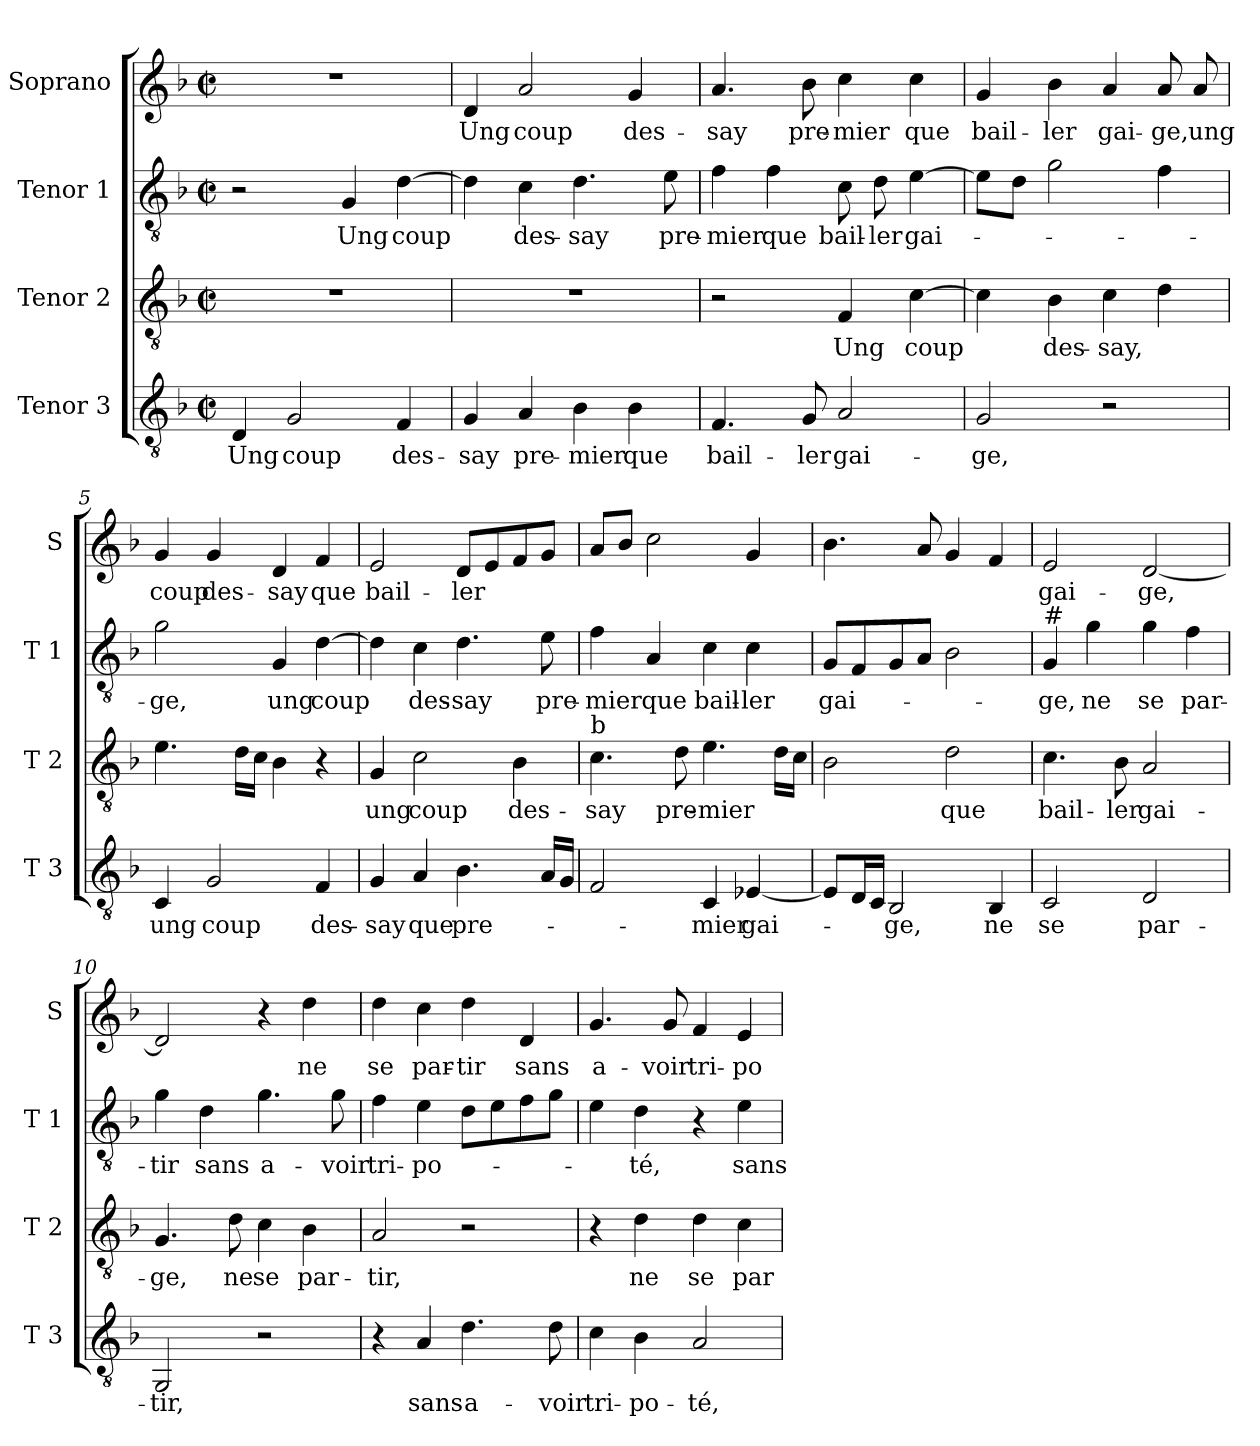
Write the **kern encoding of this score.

**kern	**text	**kern	**text	**kern	**text	**kern	**text
*part4	*part4	*part3	*part3	*part2	*part2	*part1	*part1
*staff4	*staff4	*staff3	*staff3	*staff2	*staff2	*staff1	*staff1
*I"Tenor 3	*	*I"Tenor 2	*	*I"Tenor 1	*	*I"Soprano	*
*I'T 3	*	*I'T 2	*	*I'T 1	*	*I'S	*
*clefGv2	*	*clefGv2	*	*clefGv2	*	*clefG2	*
*k[b-]	*	*k[b-]	*	*k[b-]	*	*k[b-]	*
*F:	*	*F:	*	*F:	*	*F:	*
*M2/2	*	*M2/2	*	*M2/2	*	*M2/2	*
*met(c|)	*	*met(c|)	*	*met(c|)	*	*met(c|)	*
=1	=1	=1	=1	=1	=1	=1	=1
!	!LO:LY:b	!	!	!	!	!	!
4D/	Ung	1r	.	2r	.	1r	.
!	!LO:LY:b	!	!	!	!	!	!
2G/	coup	.	.	.	.	.	.
!	!	!	!	!	!LO:LY:b	!	!
.	.	.	.	4G/	Ung	.	.
!	!LO:LY:b	!	!	!	!LO:LY:b	!	!
4F/	des-	.	.	[4d\	coup	.	.
=2	=2	=2	=2	=2	=2	=2	=2
!	!LO:LY:b	!	!	!	!	!	!LO:LY:b
4G/	-say	1r	.	4d\]	.	4d/	Ung
!	!LO:LY:b	!	!	!	!LO:LY:b	!	!LO:LY:b
4A/	pre-	.	.	4c\	des-	2a/	coup
!	!LO:LY:b	!	!	!	!LO:LY:b	!	!
4B-\	-mier	.	.	4.d\	-say	.	.
!	!LO:LY:b	!	!	!	!	!	!LO:LY:b
4B-\	que	.	.	.	.	4g/	des-
!	!	!	!	!	!LO:LY:b	!	!
.	.	.	.	8e\	pre-	.	.
=3	=3	=3	=3	=3	=3	=3	=3
!	!LO:LY:b	!	!	!	!LO:LY:b	!	!LO:LY:b
4.F/	bail-	2r	.	4f\	-mier	4.a/	-say
!	!	!	!	!	!LO:LY:b	!	!
.	.	.	.	4f\	que	.	.
!	!LO:LY:b	!	!	!	!	!	!LO:LY:b
8G/	-ler	.	.	.	.	8b-\	pre-
!	!LO:LY:b	!	!LO:LY:b	!	!LO:LY:b	!	!LO:LY:b
2A/	gai-	4F/	Ung	8c\	bail-	4cc\	-mier
!	!	!	!	!	!LO:LY:b	!	!
.	.	.	.	8d\	-ler	.	.
!	!	!	!LO:LY:b	!	!LO:LY:b	!	!LO:LY:b
.	.	[4c\	coup	[4e\	gai-	4cc\	que
=4	=4	=4	=4	=4	=4	=4	=4
!	!LO:LY:b	!	!	!	!	!	!LO:LY:b
2G/	-ge,	4c\]	.	8e\L]	.	4g/	bail-
.	.	.	.	8d\J	.	.	.
!	!	!	!LO:LY:b	!	!	!	!LO:LY:b
.	.	4B-\	des-	2g\	.	4b-\	-ler
!	!	!	!LO:LY:b	!	!	!	!LO:LY:b
2r	.	4c\	-say,	.	.	4a/	gai-
!	!	!	!	!	!	!	!LO:LY:b
.	.	4d\	.	4f\	.	8a/	-ge,
!	!	!	!	!	!	!	!LO:LY:b
.	.	.	.	.	.	8a/	ung
!!LO:LB:g=z
=5	=5	=5	=5	=5	=5	=5	=5
!	!LO:LY:b	!	!	!	!LO:LY:b	!	!LO:LY:b
4C/	ung	4.e\	.	2g\	-ge,	4g/	coup
!	!LO:LY:b	!	!	!	!	!	!LO:LY:b
2G/	coup	.	.	.	.	4g/	des-
.	.	16d\LL	.	.	.	.	.
.	.	16c\JJ	.	.	.	.	.
!	!	!	!	!	!LO:LY:b	!	!LO:LY:b
.	.	4B-\	.	4G/	ung	4d/	-say
!	!LO:LY:b	!	!	!	!LO:LY:b	!	!LO:LY:b
4F/	des-	4r	.	[4d\	coup	4f/	que
=6	=6	=6	=6	=6	=6	=6	=6
!	!LO:LY:b	!	!LO:LY:b	!	!	!	!LO:LY:b
4G/	-say	4G/	ung	4d\]	.	2e/	bail-
!	!LO:LY:b	!	!LO:LY:b	!	!LO:LY:b	!	!
4A/	que	2c\	coup	4c\	des-	.	.
!	!LO:LY:b	!	!	!	!LO:LY:b	!	!LO:LY:b
4.B-\	pre-	.	.	4.d\	-say	8d/L	-ler
.	.	.	.	.	.	8e/	.
!	!	!	!LO:LY:b	!	!	!	!
.	.	4B-\	des-	.	.	8f/	.
!	!	!	!	!	!LO:LY:b	!	!
16A/LL	.	.	.	8e\	pre-	8g/J	.
16G/JJ	.	.	.	.	.	.	.
=7	=7	=7	=7	=7	=7	=7	=7
!	!	!LO:TX:a:t=b	!	!	!	!	!
!	!	!	!LO:LY:b	!	!LO:LY:b	!	!
2F/	.	4.c\	-say	4f\	-mier	8a/L	.
.	.	.	.	.	.	8b-/J	.
!	!	!	!	!	!LO:LY:b	!	!
.	.	.	.	4A/	que	2cc\	.
!	!	!	!LO:LY:b	!	!	!	!
.	.	8d\	pre-	.	.	.	.
!	!LO:LY:b	!	!LO:LY:b	!	!LO:LY:b	!	!
4C/	-mier	4.e\	-mier	4c\	bail-	.	.
!	!LO:LY:b	!	!	!	!LO:LY:b	!	!
[4E-X/	gai-	.	.	4c\	-ler	4g/	.
.	.	16d\LL	.	.	.	.	.
.	.	16c\JJ	.	.	.	.	.
=8	=8	=8	=8	=8	=8	=8	=8
!	!	!	!	!	!LO:LY:b	!	!
8E-/L]	.	2B-\	.	8G/L	gai-	4.b-\	.
16D/L	.	.	.	8F/	.	.	.
16C/JJ	.	.	.	.	.	.	.
!	!LO:LY:b	!	!	!	!	!	!
2BB-/	-ge,	.	.	8G/	.	.	.
.	.	.	.	8A/J	.	8a/	.
!	!	!	!LO:LY:b	!	!	!	!
.	.	2d\	que	2B-\	.	4g/	.
!	!LO:LY:b	!	!	!	!	!	!
4BB-/	ne	.	.	.	.	4f/	.
=9	=9	=9	=9	=9	=9	=9	=9
!	!	!	!	!LO:TX:a:t=#	!	!	!
!	!LO:LY:b	!	!LO:LY:b	!	!LO:LY:b	!	!LO:LY:b
2C/	se	4.c\	bail-	4G/	-ge,	2e/	gai-
!	!	!	!	!	!LO:LY:b	!	!
.	.	.	.	4g\	ne	.	.
!	!	!	!LO:LY:b	!	!	!	!
.	.	8B-\	-ler	.	.	.	.
!	!LO:LY:b	!	!LO:LY:b	!	!LO:LY:b	!	!LO:LY:b
2D/	par-	2A/	gai-	4g\	se	[2d/	-ge,
!	!	!	!	!	!LO:LY:b	!	!
.	.	.	.	4f\	par-	.	.
!!LO:PB:g=z
=10	=10	=10	=10	=10	=10	=10	=10
!	!LO:LY:b	!	!LO:LY:b	!	!LO:LY:b	!	!
2GG/	-tir,	4.G/	-ge,	4g\	-tir	2d/]	.
!	!	!	!	!	!LO:LY:b	!	!
.	.	.	.	4d\	sans	.	.
!	!	!	!LO:LY:b	!	!	!	!
.	.	8d\	ne	.	.	.	.
!	!	!	!LO:LY:b	!	!LO:LY:b	!	!
2r	.	4c\	se	4.g\	a-	4r	.
!	!	!	!LO:LY:b	!	!	!	!LO:LY:b
.	.	4B-\	par-	.	.	4dd\	ne
!	!	!	!	!	!LO:LY:b	!	!
.	.	.	.	8g\	-voir	.	.
=11	=11	=11	=11	=11	=11	=11	=11
!	!	!	!LO:LY:b	!	!LO:LY:b	!	!LO:LY:b
4r	.	2A/	-tir,	4f\	tri-	4dd\	se
!	!LO:LY:b	!	!	!	!LO:LY:b	!	!LO:LY:b
4A/	sans	.	.	4e\	-po-	4cc\	par-
!	!LO:LY:b	!	!	!	!	!	!LO:LY:b
4.d\	a-	2r	.	8d\L	.	4dd\	-tir
.	.	.	.	8e\	.	.	.
!	!	!	!	!	!	!	!LO:LY:b
.	.	.	.	8f\	.	4d/	sans
!	!LO:LY:b	!	!	!	!	!	!
8d\	-voir	.	.	8g\J	.	.	.
=12	=12	=12	=12	=12	=12	=12	=12
!	!LO:LY:b	!	!	!	!	!	!LO:LY:b
4c\	tri-	4r	.	4e\	.	4.g/	a-
!	!LO:LY:b	!	!LO:LY:b	!	!LO:LY:b	!	!
4B-\	-po-	4d\	ne	4d\	-té,	.	.
!	!	!	!	!	!	!	!LO:LY:b
.	.	.	.	.	.	8g/	-voir
!	!LO:LY:b	!	!LO:LY:b	!	!	!	!LO:LY:b
2A/	-té,	4d\	se	4r	.	4f/	tri-
!	!	!	!LO:LY:b	!	!LO:LY:b	!	!LO:LY:b
.	.	4c\	par-	4e\	sans	4e/	-po-
=	=	=	=	=	=	=	=
*-	*-	*-	*-	*-	*-	*-	*-
